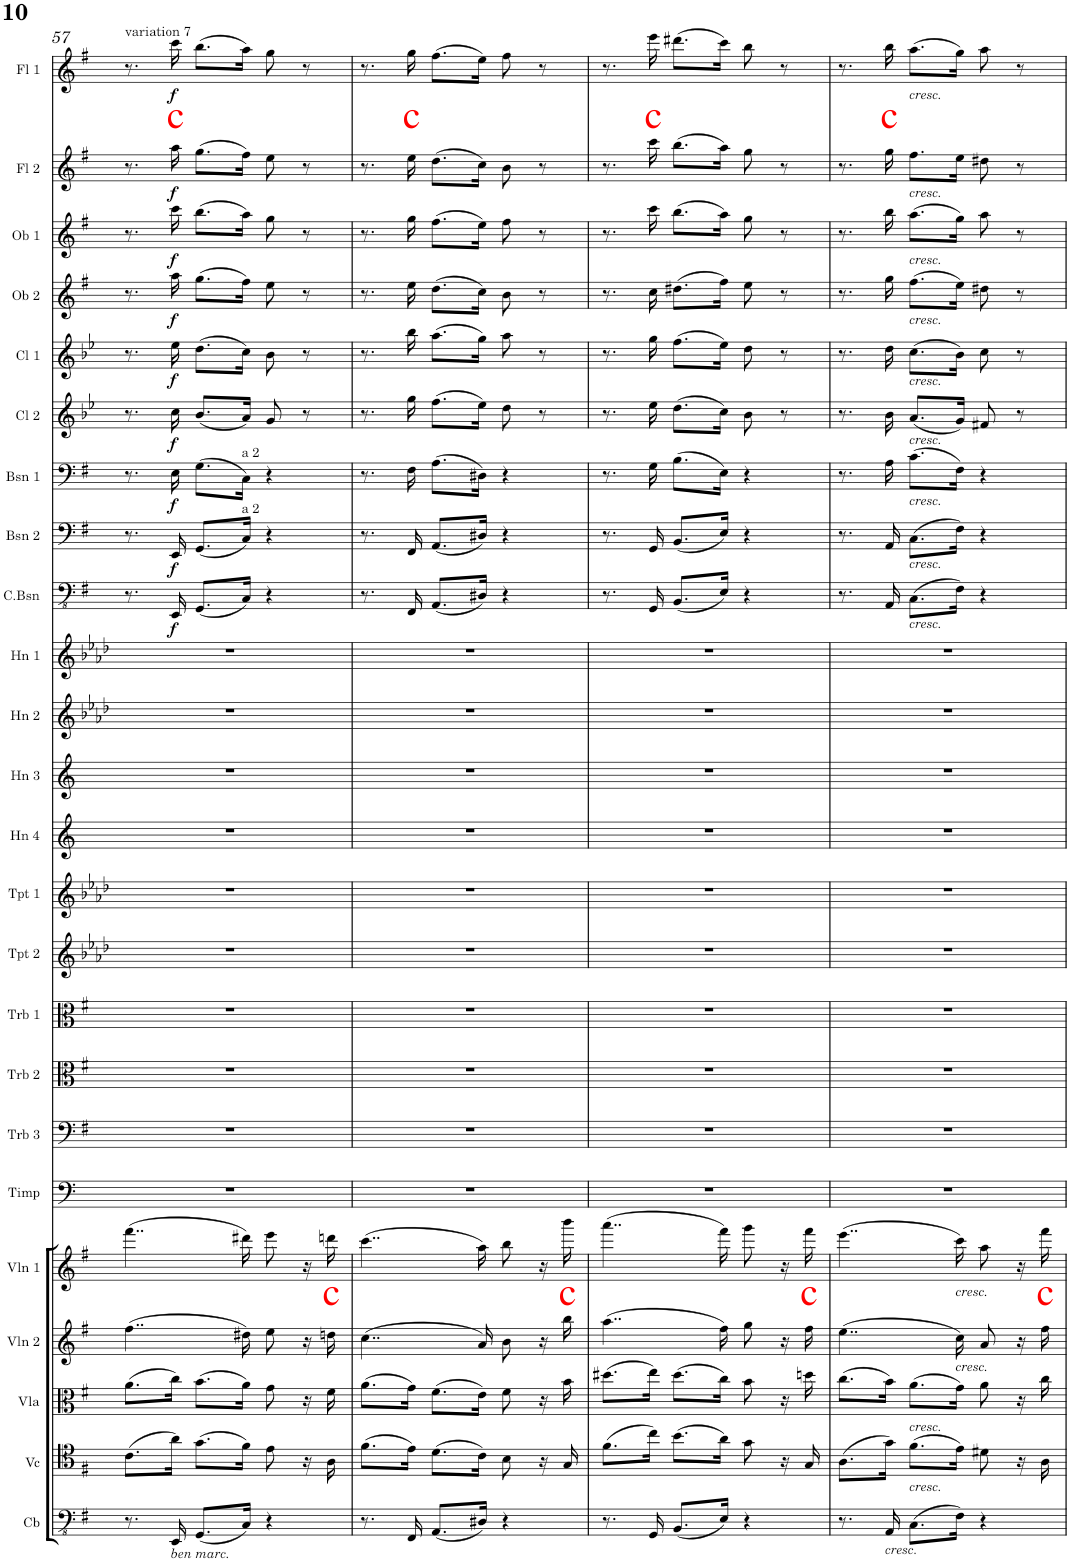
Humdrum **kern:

**kern	**kern	**kern	**kern	**kern	**text	**kern	**kern	**kern	**kern	**kern	**kern	**kern	**kern	**kern	**kern	**kern	**dynam	**kern	**dynam	**kern	**dynam	**kern	**dynam	**kern	**dynam	**kern	**dynam	**kern	**dynam	**kern	**dynam	**kern	**text	**dynam
*part24	*part23	*part22	*part21	*part20	*part20	*part19	*part18	*part17	*part16	*part15	*part14	*part13	*part12	*part11	*part10	*part9	*part9	*part8	*part8	*part7	*part7	*part6	*part6	*part5	*part5	*part4	*part4	*part3	*part3	*part2	*part2	*part1	*part1	*part1
*staff24	*staff23	*staff22	*staff21	*staff20	*staff20	*staff19	*staff18	*staff17	*staff16	*staff15	*staff14	*staff13	*staff12	*staff11	*staff10	*staff9	*staff9	*staff8	*staff8	*staff7	*staff7	*staff6	*staff6	*staff5	*staff5	*staff4	*staff4	*staff3	*staff3	*staff2	*staff2	*staff1	*staff1	*staff1
*I"Contrabass	*I"Violoncello	*I"Viola	*I"Violin 2	*I"Violin 1	*	*I"Timpani	*I"Trombone 3	*I"Trombone 2	*I"Trombone 1	*I"E Trumpet 2	*I"E Trumpet 1	*I"C Horn 4	*I"C Horn 3	*I"E Horn 2	*I"E Horn 1	*I"Contrabassoon	*	*I"Bassoon 2	*	*I"Bassoon 1	*	*I"A Clarinet 2	*	*I"A Clarinet 1	*	*I"Oboe 2	*	*I"Oboe 1	*	*I"Flute 2	*	*I"Flute 1	*	*
*I'Cb	*I'Vc	*I'Vla	*I'Vln 2	*I'Vln 1	*	*I'Timp	*I'Trb 3	*I'Trb 2	*I'Trb 1	*I'Tpt 2	*I'Tpt 1	*I'Hn 4	*I'Hn 3	*I'Hn 2	*I'Hn 1	*I'C.Bsn	*	*I'Bsn 2	*	*I'Bsn 1	*	*I'Cl 2	*	*I'Cl 1	*	*I'Ob 2	*	*I'Ob 1	*	*I'Fl 2	*	*I'Fl 1	*	*
!!LO:PB:g=z
*clefFv4	*clefC4	*clefC3	*clefG2	*clefG2	*	*clefF4	*clefF4	*clefC3	*clefC3	*clefG2	*clefG2	*clefG2	*clefG2	*clefG2	*clefG2	*clefFv4	*	*clefF4	*	*clefF4	*	*clefG2	*	*clefG2	*	*clefG2	*	*clefG2	*	*clefG2	*	*clefG2	*	*
*	*	*	*	*	*	*	*	*	*	*Trd-2c-4	*Trd-2c-4	*Trd7c12	*Trd7c12	*Trd5c8	*Trd5c8	*	*	*	*	*	*	*Trd2c3	*	*Trd2c3	*	*	*	*	*	*	*	*	*	*
*k[f#]	*k[f#]	*k[f#]	*k[f#]	*k[f#]	*	*k[]	*k[f#]	*k[f#]	*k[f#]	*k[b-e-a-d-]	*k[b-e-a-d-]	*k[]	*k[]	*k[b-e-a-d-]	*k[b-e-a-d-]	*k[f#]	*	*k[f#]	*	*k[f#]	*	*k[b-e-]	*	*k[b-e-]	*	*k[f#]	*	*k[f#]	*	*k[f#]	*	*k[f#]	*	*
*M3/4	*M3/4	*M3/4	*M3/4	*M3/4	*	*M3/4	*M3/4	*M3/4	*M3/4	*M3/4	*M3/4	*M3/4	*M3/4	*M3/4	*M3/4	*M3/4	*	*M3/4	*	*M3/4	*	*M3/4	*	*M3/4	*	*M3/4	*	*M3/4	*	*M3/4	*	*M3/4	*	*
=57	=57	=57	=57	=57	=57	=57	=57	=57	=57	=57	=57	=57	=57	=57	=57	=57	=57	=57	=57	=57	=57	=57	=57	=57	=57	=57	=57	=57	=57	=57	=57	=57	=57	=57
!	!	!	!	!	!	!	!	!	!	!	!	!	!	!	!	!	!	!	!	!	!	!	!	!	!	!	!	!	!	!	!	!LO:TX:a:t=variation 7	!	!
8.r	(8.c\L	(8.a\L	(4..ff#\	(4..fff#\	.	2.r	2.r	2.r	2.r	2.r	2.r	2.r	2.r	2.r	2.r	8.r	.	8.r	.	8.r	.	8.r	.	8.r	.	8.r	.	8.r	.	8.r	.	8.r	.	.
!LO:TX:b:i:t=ben marc.	!	!	!	!	!	!	!	!	!	!	!	!	!	!	!	!	!	!	!	!	!	!	!	!	!	!	!	!	!	!	!	!	!	!
!	!	!	!	!	!	!	!	!	!	!	!	!	!	!	!	!	!LO:DY:b	!	!LO:DY:b	!	!LO:DY:b	!	!LO:DY:b	!	!LO:DY:b	!	!LO:DY:b	!	!LO:DY:b	!	!LO:DY:b	!	!LO:LY:b:color=#FF0000	!LO:DY:b
16EEE/	16a\Jk)	16cc\Jk)	.	.	.	.	.	.	.	.	.	.	.	.	.	16EEE/	f	16EE/	f	16E\	f	16cc\	f	16ee-\	f	16aa\	f	16ccc\	f	16aa\	f	16ccc\	c	f
(8.GGG/L	(8.g\L	(8.b\L	.	.	.	.	.	.	.	.	.	.	.	.	.	(8.GGG/L	.	(8.GG/L	.	(8.G\L	.	(8.b-/L	.	(8.dd\L	.	(8.gg\L	.	(8.bb\L	.	(8.gg\L	.	(8.bb\L	.	.
!	!	!	!	!	!	!	!	!	!	!	!	!	!	!	!	!	!	!	!	!LO:TX:a:t=a 2	!	!	!	!	!	!	!	!	!	!	!	!	!	!
!	!	!	!	!	!	!	!	!	!	!	!	!	!	!	!	!	!	!LO:TX:a:t=a 2	!	!	!	!	!	!	!	!	!	!	!	!	!	!	!	!
16CC/Jk)	16f#\Jk)	16a\Jk)	16dd#X\)	16ddd#X\)	.	.	.	.	.	.	.	.	.	.	.	16CC/Jk)	.	16C/Jk)	.	16C\Jk)	.	16a/Jk)	.	16cc\Jk)	.	16ff#\Jk)	.	16aa\Jk)	.	16ff#\Jk)	.	16aa\Jk)	.	.
4r	8e\	8g\	8ee\	8eee\	.	.	.	.	.	.	.	.	.	.	.	4r	.	4r	.	4r	.	8g/	.	8b-\	.	8ee\	.	8gg\	.	8ee\	.	8gg\	.	.
.	16r	16r	16r	16r	.	.	.	.	.	.	.	.	.	.	.	.	.	.	.	.	.	8r	.	8r	.	8r	.	8r	.	8r	.	8r	.	.
!	!	!	!	!	!LO:LY:b:color=#FF0000	!	!	!	!	!	!	!	!	!	!	!	!	!	!	!	!	!	!	!	!	!	!	!	!	!	!	!	!	!
.	16A\	16f#\	16ddn\	16dddn\	c	.	.	.	.	.	.	.	.	.	.	.	.	.	.	.	.	.	.	.	.	.	.	.	.	.	.	.	.	.
=58	=58	=58	=58	=58	=58	=58	=58	=58	=58	=58	=58	=58	=58	=58	=58	=58	=58	=58	=58	=58	=58	=58	=58	=58	=58	=58	=58	=58	=58	=58	=58	=58	=58	=58
8.r	(8.f#\L	(8.a\L	(4..cc\	(4..ccc\	.	2.r	2.r	2.r	2.r	2.r	2.r	2.r	2.r	2.r	2.r	8.r	.	8.r	.	8.r	.	8.r	.	8.r	.	8.r	.	8.r	.	8.r	.	8.r	.	.
!	!	!	!	!	!	!	!	!	!	!	!	!	!	!	!	!	!	!	!	!	!	!	!	!	!	!	!	!	!	!	!	!	!LO:LY:b:color=#FF0000	!
16FFF#/	16e\Jk)	16g\Jk)	.	.	.	.	.	.	.	.	.	.	.	.	.	16FFF#/	.	16FF#/	.	16F#\	.	16gg\	.	16bb-\	.	16ee\	.	16gg\	.	16ee\	.	16gg\	c	.
(8.AAA/L	(8.d\L	(8.f#\L	.	.	.	.	.	.	.	.	.	.	.	.	.	(8.AAA/L	.	(8.AA/L	.	(8.A\L	.	(8.ff\L	.	(8.aa\L	.	(8.dd\L	.	(8.ff#\L	.	(8.dd\L	.	(8.ff#\L	.	.
16DD#X/Jk)	16c\Jk)	16e\Jk)	16a/)	16aa\)	.	.	.	.	.	.	.	.	.	.	.	16DD#X/Jk)	.	16D#X/Jk)	.	16D#X\Jk)	.	16ee-\Jk)	.	16gg\Jk)	.	16cc\Jk)	.	16ee\Jk)	.	16cc\Jk)	.	16ee\Jk)	.	.
4r	8B\	8f#\	8b\	8bb\	.	.	.	.	.	.	.	.	.	.	.	4r	.	4r	.	4r	.	8dd\	.	8aa\	.	8b\	.	8ff#\	.	8b\	.	8ff#\	.	.
.	16r	16r	16r	16r	.	.	.	.	.	.	.	.	.	.	.	.	.	.	.	.	.	8r	.	8r	.	8r	.	8r	.	8r	.	8r	.	.
!	!	!	!	!	!LO:LY:b:color=#FF0000	!	!	!	!	!	!	!	!	!	!	!	!	!	!	!	!	!	!	!	!	!	!	!	!	!	!	!	!	!
.	16G/	16b\	16bb\	16bbb\	c	.	.	.	.	.	.	.	.	.	.	.	.	.	.	.	.	.	.	.	.	.	.	.	.	.	.	.	.	.
=59	=59	=59	=59	=59	=59	=59	=59	=59	=59	=59	=59	=59	=59	=59	=59	=59	=59	=59	=59	=59	=59	=59	=59	=59	=59	=59	=59	=59	=59	=59	=59	=59	=59	=59
8.r	(8.f#\L	(8.dd#X\L	(4..aa\	(4..aaa\	.	2.r	2.r	2.r	2.r	2.r	2.r	2.r	2.r	2.r	2.r	8.r	.	8.r	.	8.r	.	8.r	.	8.r	.	8.r	.	8.r	.	8.r	.	8.r	.	.
!	!	!	!	!	!	!	!	!	!	!	!	!	!	!	!	!	!	!	!	!	!	!	!	!	!	!	!	!	!	!	!	!	!LO:LY:b:color=#FF0000	!
16GGG/	16cc\Jk)	16ee\Jk)	.	.	.	.	.	.	.	.	.	.	.	.	.	16GGG/	.	16GG/	.	16G\	.	16ee-\	.	16gg\	.	16cc\	.	16ccc\	.	16ccc\	.	16eee\	c	.
(8.BBB/L	(8.b\L	(8.dd#\L	.	.	.	.	.	.	.	.	.	.	.	.	.	(8.BBB/L	.	(8.BB/L	.	(8.B\L	.	(8.dd\L	.	(8.ff\L	.	(8.dd#X\L	.	(8.bb\L	.	(8.bb\L	.	(8.ddd#X\L	.	.
16EE/Jk)	16a\Jk)	16cc\Jk)	16ff#\)	16fff#\)	.	.	.	.	.	.	.	.	.	.	.	16EE/Jk)	.	16E/Jk)	.	16E\Jk)	.	16cc\Jk)	.	16ee-\Jk)	.	16ff#\Jk)	.	16aa\Jk)	.	16aa\Jk)	.	16ccc\Jk)	.	.
4r	8g\	8b\	8gg\	8ggg\	.	.	.	.	.	.	.	.	.	.	.	4r	.	4r	.	4r	.	8b-\	.	8dd\	.	8ee\	.	8gg\	.	8gg\	.	8bb\	.	.
.	16r	16r	16r	16r	.	.	.	.	.	.	.	.	.	.	.	.	.	.	.	.	.	8r	.	8r	.	8r	.	8r	.	8r	.	8r	.	.
!	!	!	!	!	!LO:LY:b:color=#FF0000	!	!	!	!	!	!	!	!	!	!	!	!	!	!	!	!	!	!	!	!	!	!	!	!	!	!	!	!	!
.	16G/	16ddn\	16ff#\	16fff#\	c	.	.	.	.	.	.	.	.	.	.	.	.	.	.	.	.	.	.	.	.	.	.	.	.	.	.	.	.	.
=60	=60	=60	=60	=60	=60	=60	=60	=60	=60	=60	=60	=60	=60	=60	=60	=60	=60	=60	=60	=60	=60	=60	=60	=60	=60	=60	=60	=60	=60	=60	=60	=60	=60	=60
8.r	(8.A\L	(8.cc\L	(4..ee\	(4..eee\	.	2.r	2.r	2.r	2.r	2.r	2.r	2.r	2.r	2.r	2.r	8.r	.	8.r	.	8.r	.	8.r	.	8.r	.	8.r	.	8.r	.	8.r	.	8.r	.	.
!LO:TX:b:i:t=cresc.	!	!	!	!	!	!	!	!	!	!	!	!	!	!	!	!	!	!	!	!	!	!	!	!	!	!	!	!	!	!	!	!	!	!
!	!	!	!	!	!	!	!	!	!	!	!	!	!	!	!	!	!	!	!	!	!	!	!	!	!	!	!	!	!	!	!	!	!LO:LY:b:color=#FF0000	!
16AAA/	16g\Jk)	16b\Jk)	.	.	.	.	.	.	.	.	.	.	.	.	.	16AAA/	.	16AA/	.	16A\	.	16b-\	.	16dd\	.	16gg\	.	16bb\	.	16gg\	.	16bb\	c	.
!	!	!	!	!	!	!	!	!	!	!	!	!	!	!	!	!	!	!	!	!	!	!	!	!	!	!	!	!	!	!	!	!LO:TX:b:i:t=cresc.	!	!
!	!	!	!	!	!	!	!	!	!	!	!	!	!	!	!	!	!	!	!	!	!	!	!	!	!	!	!	!	!	!LO:TX:b:i:t=cresc.	!	!	!	!
!	!	!	!	!	!	!	!	!	!	!	!	!	!	!	!	!	!	!	!	!	!	!	!	!	!	!	!	!LO:TX:b:i:t=cresc.	!	!	!	!	!	!
!	!	!	!	!	!	!	!	!	!	!	!	!	!	!	!	!	!	!	!	!	!	!	!	!	!	!LO:TX:b:i:t=cresc.	!	!	!	!	!	!	!	!
!	!	!	!	!	!	!	!	!	!	!	!	!	!	!	!	!	!	!	!	!	!	!	!	!LO:TX:b:i:t=cresc.	!	!	!	!	!	!	!	!	!	!
!	!	!	!	!	!	!	!	!	!	!	!	!	!	!	!	!	!	!	!	!	!	!LO:TX:b:i:t=cresc.	!	!	!	!	!	!	!	!	!	!	!	!
!	!	!	!	!	!	!	!	!	!	!	!	!	!	!	!	!	!	!	!	!LO:TX:b:i:t=cresc.	!	!	!	!	!	!	!	!	!	!	!	!	!	!
!	!	!	!	!	!	!	!	!	!	!	!	!	!	!	!	!	!	!LO:TX:b:i:t=cresc.	!	!	!	!	!	!	!	!	!	!	!	!	!	!	!	!
!	!	!	!	!	!	!	!	!	!	!	!	!	!	!	!	!LO:TX:b:i:t=cresc.	!	!	!	!	!	!	!	!	!	!	!	!	!	!	!	!	!	!
!	!	!LO:TX:b:i:t=cresc.	!	!	!	!	!	!	!	!	!	!	!	!	!	!	!	!	!	!	!	!	!	!	!	!	!	!	!	!	!	!	!	!
!	!LO:TX:b:i:t=cresc.	!	!	!	!	!	!	!	!	!	!	!	!	!	!	!	!	!	!	!	!	!	!	!	!	!	!	!	!	!	!	!	!	!
(8.CC\L	(8.f#\L	(8.a\L	.	.	.	.	.	.	.	.	.	.	.	.	.	(8.CC\L	.	(8.C\L	.	(8.c\L	.	(8.a/L	.	(8.cc\L	.	(8.ff#\L	.	(8.aa\L	.	8.ff#\L	.	(8.aa\L	.	.
!	!	!	!	!LO:TX:b:i:t=cresc.	!	!	!	!	!	!	!	!	!	!	!	!	!	!	!	!	!	!	!	!	!	!	!	!	!	!	!	!	!	!
!	!	!	!LO:TX:b:i:t=cresc.	!	!	!	!	!	!	!	!	!	!	!	!	!	!	!	!	!	!	!	!	!	!	!	!	!	!	!	!	!	!	!
16FF#\Jk)	16e\Jk)	16g\Jk)	16cc\)	16ccc\)	.	.	.	.	.	.	.	.	.	.	.	16FF#\Jk)	.	16F#\Jk)	.	16F#\Jk)	.	16g/Jk)	.	16b-\Jk)	.	16ee\Jk)	.	16gg\Jk)	.	16ee\Jk	.	16gg\Jk)	.	.
4r	8d#X\	8a\	8a/	8aa\	.	.	.	.	.	.	.	.	.	.	.	4r	.	4r	.	4r	.	8f#X/	.	8cc\	.	8dd#X\	.	8aa\	.	8dd#X\	.	8aa\	.	.
.	16r	16r	16r	16r	.	.	.	.	.	.	.	.	.	.	.	.	.	.	.	.	.	8r	.	8r	.	8r	.	8r	.	8r	.	8r	.	.
!	!	!	!	!	!LO:LY:b:color=#FF0000	!	!	!	!	!	!	!	!	!	!	!	!	!	!	!	!	!	!	!	!	!	!	!	!	!	!	!	!	!
.	16A\	16cc\	16ff#\	16fff#\	c	.	.	.	.	.	.	.	.	.	.	.	.	.	.	.	.	.	.	.	.	.	.	.	.	.	.	.	.	.
=	=	=	=	=	=	=	=	=	=	=	=	=	=	=	=	=	=	=	=	=	=	=	=	=	=	=	=	=	=	=	=	=	=	=
*-	*-	*-	*-	*-	*-	*-	*-	*-	*-	*-	*-	*-	*-	*-	*-	*-	*-	*-	*-	*-	*-	*-	*-	*-	*-	*-	*-	*-	*-	*-	*-	*-	*-	*-
